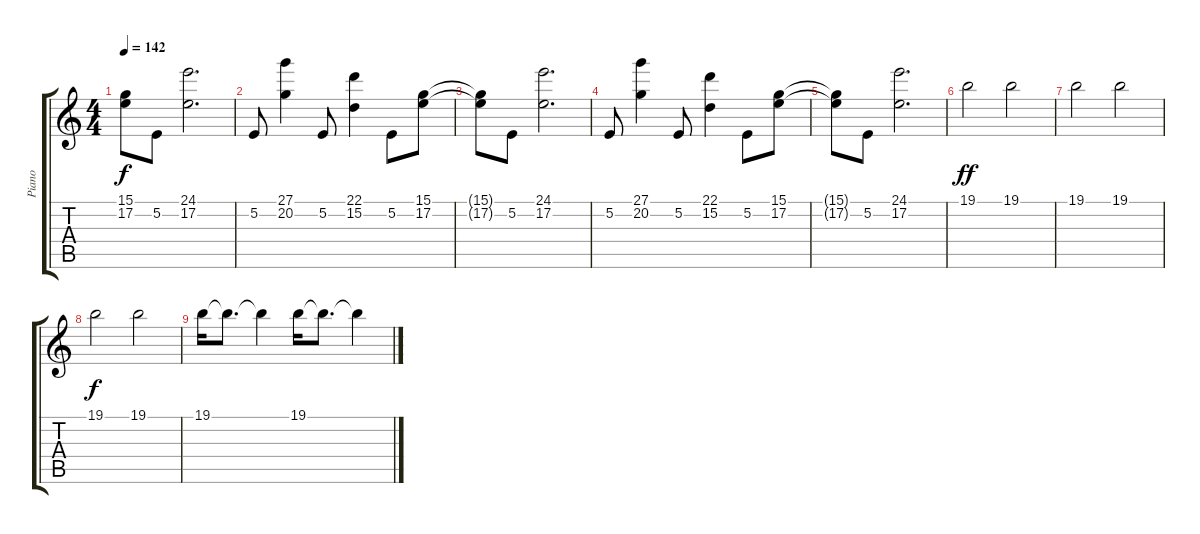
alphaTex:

\track ("Piano" "Piano") {instrument brightacousticpiano}
\staff {score tabs}
\tuning (E4 B3 G3 D3 A2 E2) {hide}
\ts (4 4)
\tempo 142
\clef g2
\ks c
(15.1{t} 17.2{t}).8{dy f} 5.2.8 (24.1 17.2).2{d} |
5.2.8 (27.1 20.2).4 5.2.8 (22.1 15.2).4 5.2.8 (15.1 17.2).8 |
(15.1{t} 17.2{t}).8 5.2.8 (24.1 17.2).2{d} |
5.2.8{balance 3} (27.1 20.2).4 5.2.8 (22.1 15.2).4 5.2.8 (15.1 17.2).8 |
(15.1{t} 17.2{t}).8 5.2.8 (24.1 17.2).2{d} |
19.1.2{dy ff} 19.1.2 |
19.1.2 19.1.2 |
19.1.2{dy f} 19.1.2 |
19.1.16{balance 1} 19.1{t}.8{d balance 15} 19.1{t}.4 19.1.16{balance 1} 19.1{t}.8{d balance 15} 19.1{t}.4
